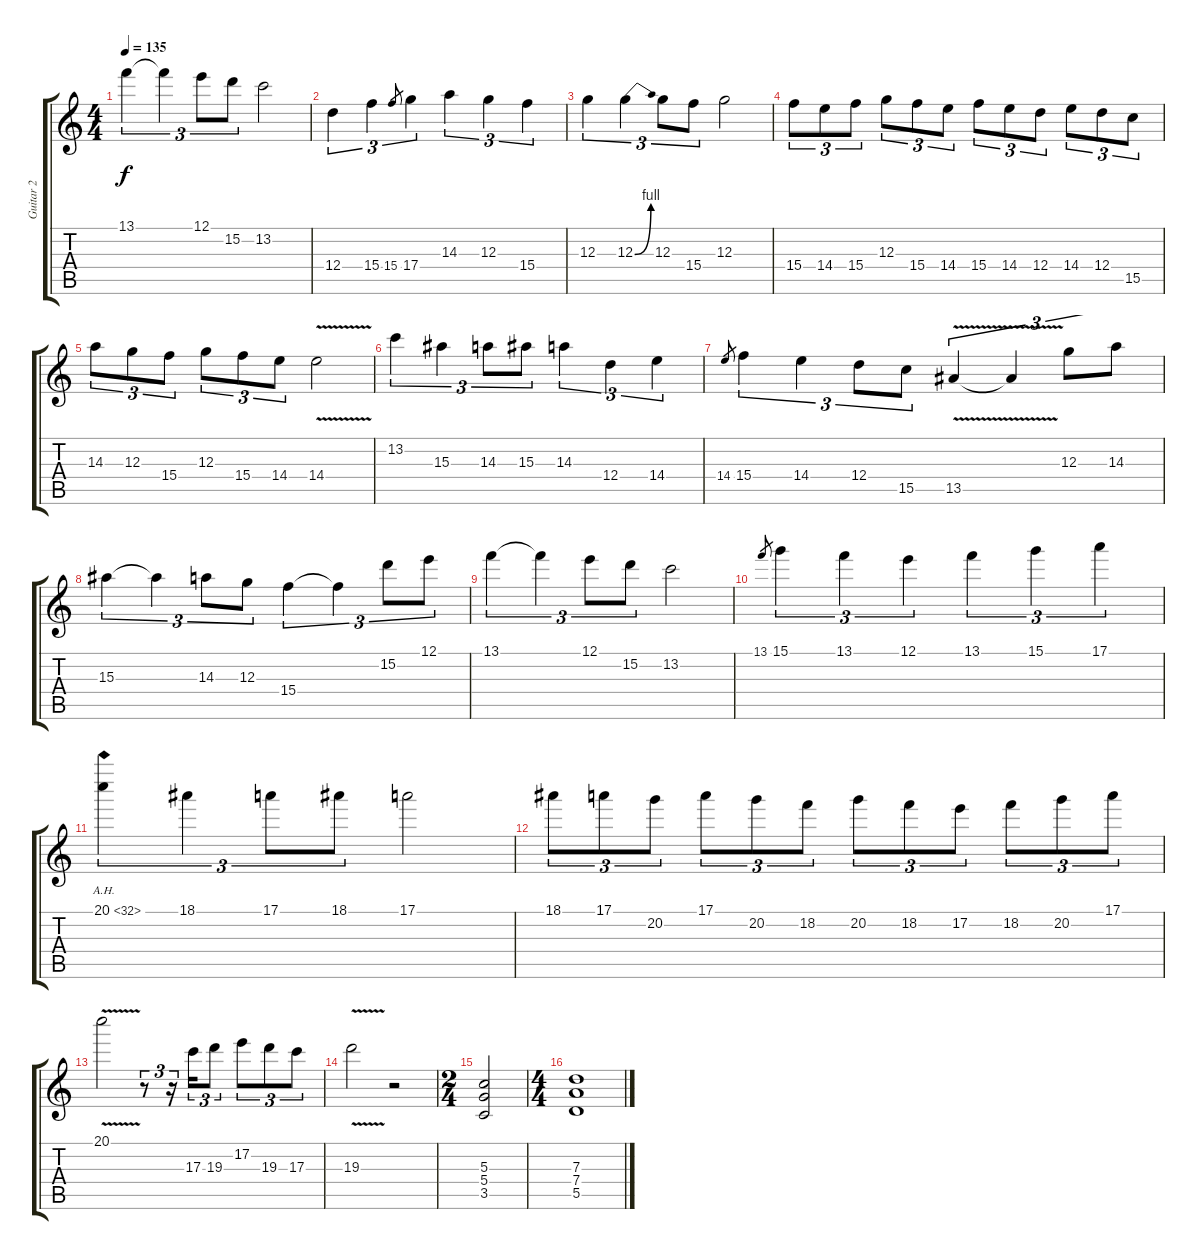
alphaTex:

\track ("Guitar 2" "Guitar 2") {instrument distortionguitar}
\staff {score tabs}
\tuning (E4 B3 G3 D3 A2 E2) {hide}
\ts (4 4)
\tempo 135
\clef g2
\ks c
13.1.4{tu (3 2) dy f} 13.1{t}.4{tu (3 2)} 12.1.8{tu (3 2)} 15.2.8{tu (3 2)} 13.2.2 |
12.4.4{tu (3 2)} 15.4.4{tu (3 2)} 15.4.8{gr} 17.4.4{tu (3 2)} 14.3.4{tu (3 2)} 12.3.4{tu (3 2)} 15.4.4{tu (3 2)} |
12.3.4{tu (3 2)} 12.3{be (bend 0 0 60 4)}.4{tu (3 2)} 12.3.8{tu (3 2)} 15.4.8{tu (3 2)} 12.3.2 |
15.4.8{tu (3 2)} 14.4.8{tu (3 2)} 15.4.8{tu (3 2)} 12.3.8{tu (3 2)} 15.4.8{tu (3 2)} 14.4.8{tu (3 2)} 15.4.8{tu (3 2)} 14.4.8{tu (3 2)} 12.4.8{tu (3 2)} 14.4.8{tu (3 2)} 12.4.8{tu (3 2)} 15.5.8{tu (3 2)} |
14.3.8{tu (3 2)} 12.3.8{tu (3 2)} 15.4.8{tu (3 2)} 12.3.8{tu (3 2)} 15.4.8{tu (3 2)} 14.4.8{tu (3 2)} 14.4{v}.2 |
13.2.4{tu (3 2)} 15.3.4{tu (3 2)} 14.3.8{tu (3 2)} 15.3.8{tu (3 2)} 14.3.4{tu (3 2)} 12.4.4{tu (3 2)} 14.4.4{tu (3 2)} |
14.4.8{gr} 15.4.4{tu (3 2)} 14.4.4{tu (3 2)} 12.4.8{tu (3 2)} 15.5.8{tu (3 2)} 13.5{v}.4{tu (3 2)} 13.5{t}.4{tu (3 2)} 12.3.8{tu (3 2)} 14.3.8{tu (3 2)} |
15.3.4{tu (3 2)} 15.3{t}.4{tu (3 2)} 14.3.8{tu (3 2)} 12.3.8{tu (3 2)} 15.4.4{tu (3 2)} 15.4{t}.4{tu (3 2)} 15.2.8{tu (3 2)} 12.1.8{tu (3 2)} |
13.1.4{tu (3 2)} 13.1{t}.4{tu (3 2)} 12.1.8{tu (3 2)} 15.2.8{tu (3 2)} 13.2.2 |
13.1.8{gr} 15.1.4{tu (3 2)} 13.1.4{tu (3 2)} 12.1.4{tu (3 2)} 13.1.4{tu (3 2)} 15.1.4{tu (3 2)} 17.1.4{tu (3 2)} |
20.1{ah 12}.4{tu (3 2)} 18.1.4{tu (3 2)} 17.1.8{tu (3 2)} 18.1.8{tu (3 2)} 17.1.2 |
18.1.8{tu (3 2)} 17.1.8{tu (3 2)} 20.2.8{tu (3 2)} 17.1.8{tu (3 2)} 20.2.8{tu (3 2)} 18.2.8{tu (3 2)} 20.2.8{tu (3 2)} 18.2.8{tu (3 2)} 17.2.8{tu (3 2)} 18.2.8{tu (3 2)} 20.2.8{tu (3 2)} 17.1.8{tu (3 2)} |
20.1{v}.2 r.8{tu (3 2)} r.16{tu (3 2)} 17.3.16{tu (3 2)} 19.3.8{tu (3 2)} 17.2.8{tu (3 2)} 19.3.8{tu (3 2)} 17.3.8{tu (3 2)} |
19.3{v}.2 r.2 |
\ts (2 4)
(5.3 5.4 3.5).2 |
\ts (4 4)
(7.3 7.4 5.5).1
